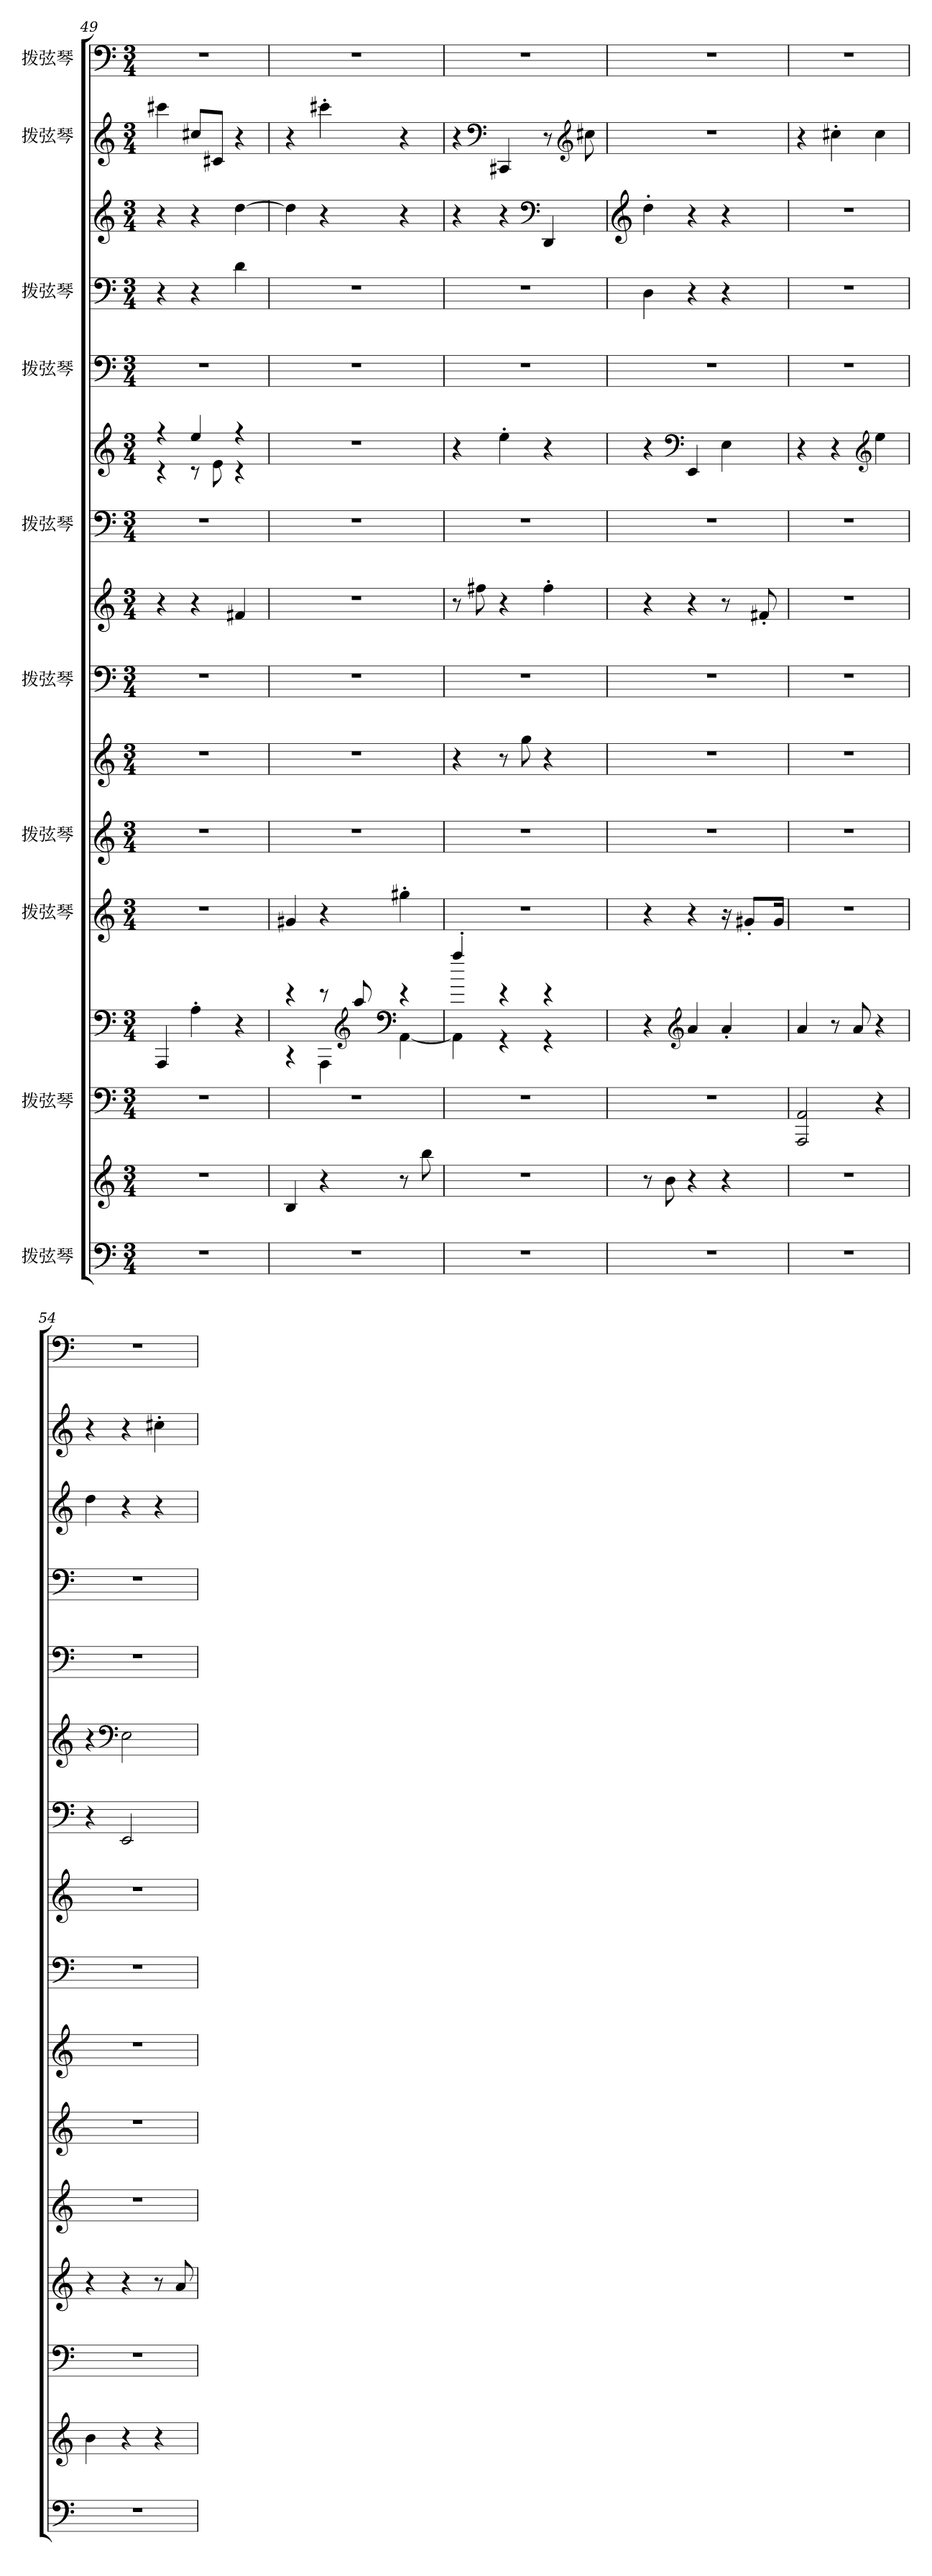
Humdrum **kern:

**kern	**kern	**kern	**kern	**kern	**kern	**kern	**kern	**kern	**kern	**kern	**kern	**kern	**kern	**kern	**kern
*part10	*part10	*part9	*part9	*part8	*part7	*part7	*part6	*part6	*part5	*part5	*part4	*part3	*part3	*part2	*part1
*staff16	*staff15	*staff14	*staff13	*staff12	*staff11	*staff10	*staff9	*staff8	*staff7	*staff6	*staff5	*staff4	*staff3	*staff2	*staff1
*I"拨弦琴	*	*I"拨弦琴	*	*I"拨弦琴	*I"拨弦琴	*	*I"拨弦琴	*	*I"拨弦琴	*	*I"拨弦琴	*I"拨弦琴	*	*I"拨弦琴	*I"拨弦琴
*clefF4	*clefG2	*clefF4	*clefF4	*clefG2	*clefG2	*clefG2	*clefF4	*clefG2	*clefF4	*clefG2	*clefF4	*clefF4	*clefG2	*clefG2	*clefF4
*k[]	*k[]	*k[]	*k[]	*k[]	*k[]	*k[]	*k[]	*k[]	*k[]	*k[]	*k[]	*k[]	*k[]	*k[]	*k[]
*M3/4	*M3/4	*M3/4	*M3/4	*M3/4	*M3/4	*M3/4	*M3/4	*M3/4	*M3/4	*M3/4	*M3/4	*M3/4	*M3/4	*M3/4	*M3/4
=49	=49	=49	=49	=49	=49	=49	=49	=49	=49	=49	=49	=49	=49	=49	=49
*	*	*	*	*	*	*	*	*	*	*^	*	*	*	*	*
2.r	2.r	2.r	4AAA/	2.r	2.r	2.r	2.r	4r	2.r	4r	4r	2.r	4r	4r	4ccc#X\	2.r
.	.	.	4A'\	.	.	.	.	4r	.	4ee/	8r	.	4r	4r	8cc#X/L	.
.	.	.	.	.	.	.	.	.	.	.	8e\	.	.	.	8c#X/J	.
.	.	.	4r	.	.	.	.	4f#X/	.	4r	4r	.	4d\	[4dd\	4r	.
*	*	*	*	*	*	*	*	*	*	*v	*v	*	*	*	*	*
=50	=50	=50	=50	=50	=50	=50	=50	=50	=50	=50	=50	=50	=50	=50	=50
*	*	*	*^	*	*	*	*	*	*	*	*	*	*	*	*
2.r	4B/	2.r	4r	4r	4g#X/	2.r	2.r	2.r	2.r	2.r	2.r	2.r	2.r	4dd\]	4r	2.r
.	4r	.	8r	4AAA\	4r	.	.	.	.	.	.	.	.	4r	4ccc#X'\	.
*	*	*	*clefG2	*	*	*	*	*	*	*	*	*	*	*	*	*
.	.	.	8aa/	.	.	.	.	.	.	.	.	.	.	.	.	.
*	*	*	*clefF4	*	*	*	*	*	*	*	*	*	*	*	*	*
.	8r	.	4r	[4AA\	4gg#X'\	.	.	.	.	.	.	.	.	4r	4r	.
.	8bb\	.	.	.	.	.	.	.	.	.	.	.	.	.	.	.
=51	=51	=51	=51	=51	=51	=51	=51	=51	=51	=51	=51	=51	=51	=51	=51	=51
2.r	2.r	2.r	4aa'/	4AA\]	2.r	2.r	4r	2.r	8r	2.r	4r	2.r	2.r	4r	4r	2.r
.	.	.	.	.	.	.	.	.	8ff#X\	.	.	.	.	.	.	.
*	*	*	*	*	*	*	*	*	*	*	*	*	*	*	*clefF4	*
.	.	.	4r	4r	.	.	8r	.	4r	.	4ee'\	.	.	4r	4CC#X/	.
.	.	.	.	.	.	.	8gg\	.	.	.	.	.	.	.	.	.
*	*	*	*	*	*	*	*	*	*	*	*	*	*	*clefF4	*	*
.	.	.	4r	4r	.	.	4r	.	4ff#'\	.	4r	.	.	4DD/	8r	.
*	*	*	*	*	*	*	*	*	*	*	*	*	*	*	*clefG2	*
.	.	.	.	.	.	.	.	.	.	.	.	.	.	.	8cc#X\	.
*	*	*	*v	*v	*	*	*	*	*	*	*	*	*	*	*	*
!!LO:PB:g=z
=52	=52	=52	=52	=52	=52	=52	=52	=52	=52	=52	=52	=52	=52	=52	=52
*	*	*	*	*	*	*	*	*	*	*	*	*	*clefG2	*	*
2.r	8r	2.r	4r	4r	2.r	2.r	2.r	4r	2.r	4r	2.r	4D\	4dd'\	2.r	2.r
.	8b\	.	.	.	.	.	.	.	.	.	.	.	.	.	.
*	*	*	*clefG2	*	*	*	*	*	*	*clefF4	*	*	*	*	*
.	4r	.	4a/	4r	.	.	.	4r	.	4EE/	.	4r	4r	.	.
.	4r	.	4a'/	16r	.	.	.	8r	.	4E\	.	4r	4r	.	.
.	.	.	.	8g#X'/L	.	.	.	.	.	.	.	.	.	.	.
.	.	.	.	.	.	.	.	8f#X'/	.	.	.	.	.	.	.
.	.	.	.	16g#/Jk	.	.	.	.	.	.	.	.	.	.	.
=53	=53	=53	=53	=53	=53	=53	=53	=53	=53	=53	=53	=53	=53	=53	=53
2.r	2.r	2AAA/ 2AA/	4a/	2.r	2.r	2.r	2.r	2.r	2.r	4r	2.r	2.r	2.r	4r	2.r
.	.	.	8r	.	.	.	.	.	.	4r	.	.	.	4cc#X'\	.
.	.	.	8a/	.	.	.	.	.	.	.	.	.	.	.	.
*	*	*	*	*	*	*	*	*	*	*clefG2	*	*	*	*	*
.	.	4r	4r	.	.	.	.	.	.	4ee\	.	.	.	4cc#\	.
=54	=54	=54	=54	=54	=54	=54	=54	=54	=54	=54	=54	=54	=54	=54	=54
2.r	4b\	2.r	4r	2.r	2.r	2.r	2.r	2.r	4r	4r	2.r	2.r	4dd\	4r	2.r
*	*	*	*	*	*	*	*	*	*	*clefF4	*	*	*	*	*
.	4r	.	4r	.	.	.	.	.	2EE/	2E\	.	.	4r	4r	.
.	4r	.	8r	.	.	.	.	.	.	.	.	.	4r	4cc#X'\	.
.	.	.	8a/	.	.	.	.	.	.	.	.	.	.	.	.
=	=	=	=	=	=	=	=	=	=	=	=	=	=	=	=
*-	*-	*-	*-	*-	*-	*-	*-	*-	*-	*-	*-	*-	*-	*-	*-
